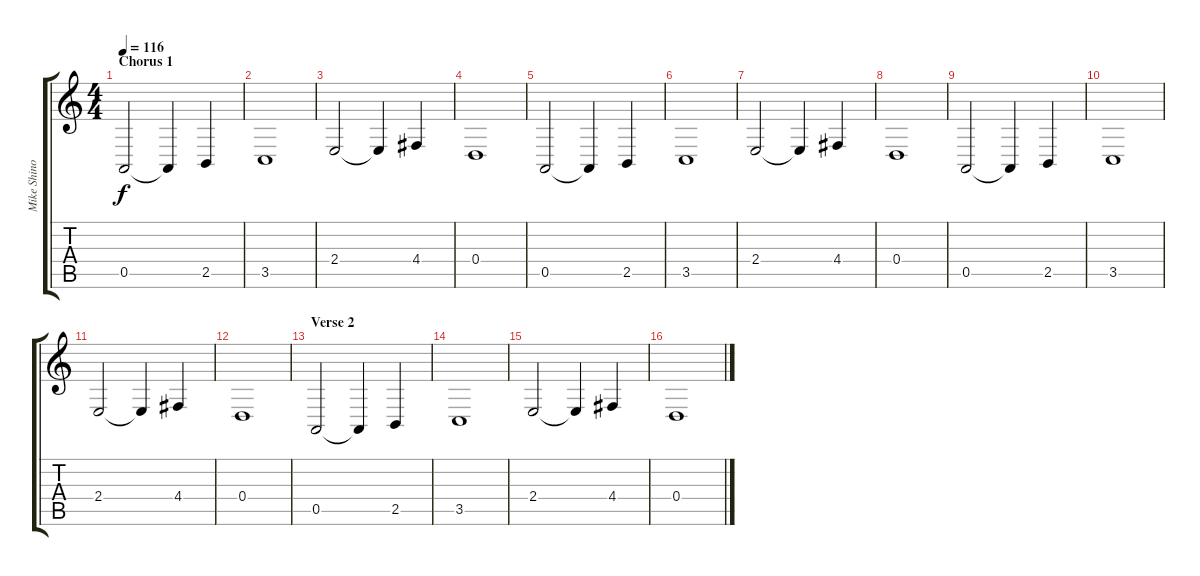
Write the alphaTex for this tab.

\track ("Mike Shinoda (Keyboard 1)" "Mike Shino") {instrument lead1square}
\staff {score tabs}
\tuning (E4 B3 G3 D3 A2 E2) {hide}
\ts (4 4)
\section ("" "Chorus 1")
\tempo 116
\clef g2
\ks c
0.5.2{dy f} 0.5{t}.4 2.5.4 |
3.5.1 |
2.4.2 2.4{t}.4 4.4.4 |
0.4.1 |
0.5.2 0.5{t}.4 2.5.4 |
3.5.1 |
2.4.2 2.4{t}.4 4.4.4 |
0.4.1 |
0.5.2 0.5{t}.4 2.5.4 |
3.5.1 |
2.4.2 2.4{t}.4 4.4.4 |
0.4.1 |
\section ("" "Verse 2")
0.5.2 0.5{t}.4 2.5.4 |
3.5.1 |
2.4.2 2.4{t}.4 4.4.4 |
0.4.1
